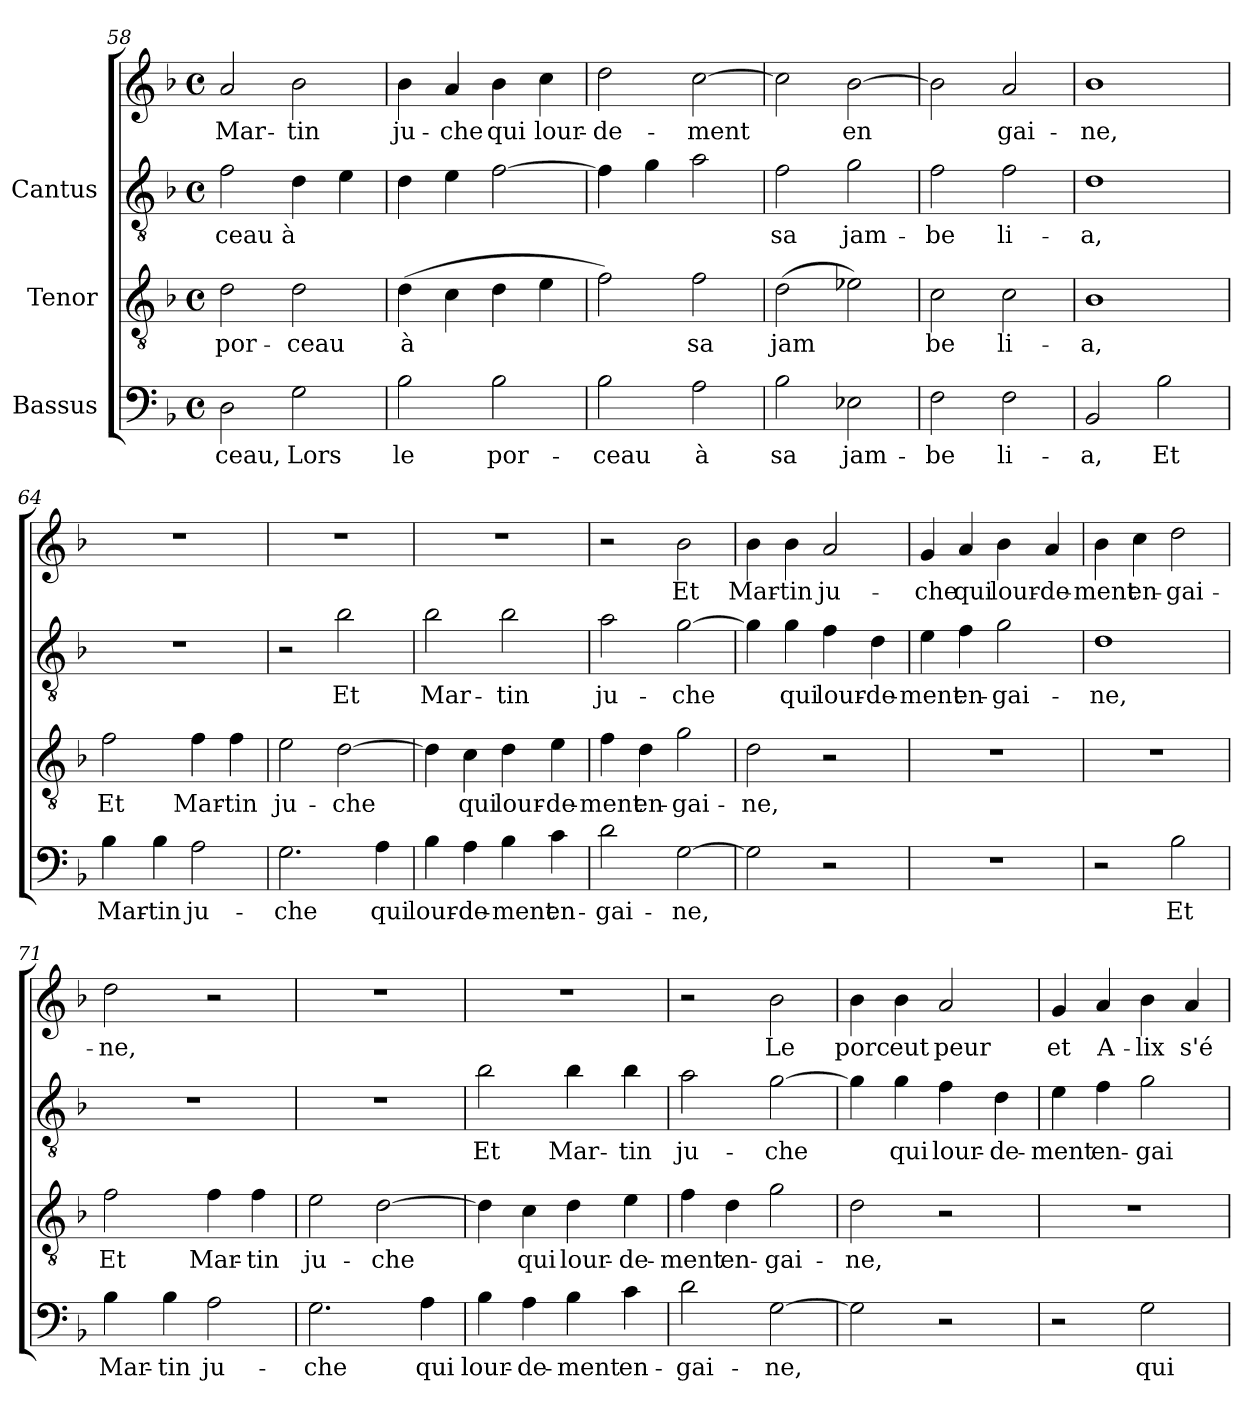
**kern	**text	**kern	**text	**kern	**text	**kern	**text
*part3	*part3	*part2	*part2	*part1	*part1	*part1	*part1
*staff4	*staff4	*staff3	*staff3	*staff2	*staff2	*staff1	*staff1
*I"Bassus	*	*I"Tenor	*	*I"Cantus	*	*	*
!!LO:LB:g=z
*clefF4	*	*clefGv2	*	*clefGv2	*	*clefG2	*
*k[b-]	*	*k[b-]	*	*k[b-]	*	*k[b-]	*
*F:	*	*F:	*	*F:	*	*F:	*
*M4/4	*	*M4/4	*	*M4/4	*	*M4/4	*
*met(c)	*	*met(c)	*	*met(c)	*	*met(c)	*
=58	=58	=58	=58	=58	=58	=58	=58
!	!LO:LY:b:cj	!	!LO:LY:b:cj	!	!LO:LY:b:cj	!	!LO:LY:b:cj
2D\	-ceau,	2d\	por-	2f\	ceau	2a/	-Mar-
!	!LO:LY:b:cj	!	!LO:LY:b:cj	!	!LO:LY:b:cj	!	!LO:LY:b:cj
2G\	Lors	2d\	-ceau	4d\	à	2b-\	-tin
!	!	!	!	!	!LO:LY:b:cj	!	!
.	.	.	.	4e\	.	.	.
=59	=59	=59	=59	=59	=59	=59	=59
!	!LO:LY:b:cj	!	!LO:LY:b:cj	!	!	!	!LO:LY:b:cj
2B-\	le	(>4d\	à	4d\	.	4b-\	ju-
!	!	!	!LO:LY:b:cj	!	!	!	!LO:LY:b:cj
.	.	4c\	.	4e\	.	4a/	-che
!	!LO:LY:b:cj	!	!LO:LY:b:cj	!	!	!	!LO:LY:b:cj
2B-\	por-	4d\	.	[>2f\	.	4b-\	qui
!	!	!	!LO:LY:b:cj	!	!	!	!LO:LY:b:cj
.	.	4e\	.	.	.	4cc\	lour-
=60	=60	=60	=60	=60	=60	=60	=60
!	!LO:LY:b:cj	!	!LO:LY:b:cj	!	!	!	!LO:LY:b:cj
2B-\	-ceau	2f\)	.	4f\]	.	2dd\	-de-
.	.	.	.	4g\	.	.	.
!	!LO:LY:b:cj	!	!LO:LY:b:cj	!	!	!	!LO:LY:b:cj
2A\	à	2f\	sa	2a\	.	[>2cc\	-ment
=61	=61	=61	=61	=61	=61	=61	=61
!	!LO:LY:b:cj	!	!LO:LY:b:cj	!	!LO:LY:b:cj	!	!LO:LY:b:cj
2B-\	sa	(>2d\	jam-	2f\	-sa	2cc\]	.
!	!LO:LY:b:cj	!	!LO:LY:b:cj	!	!LO:LY:b:cj	!	!LO:LY:b:cj
2E-X\	jam-	2e-X\)	--	2g\	jam-	[>2b-\	en-
=62	=62	=62	=62	=62	=62	=62	=62
!	!LO:LY:b:cj	!	!LO:LY:b:cj	!	!LO:LY:b:cj	!	!LO:LY:b:cj
2F\	-be	2c\	-be	2f\	-be	2b-\]	-
!	!LO:LY:b:cj	!	!LO:LY:b:cj	!	!LO:LY:b:cj	!	!LO:LY:b:cj
2F\	li-	2c\	li-	2f\	li-	2a/	gai-
=63	=63	=63	=63	=63	=63	=63	=63
!	!LO:LY:b:cj	!	!LO:LY:b:cj	!	!LO:LY:b:cj	!	!LO:LY:b:cj
2BB-/	-a,	1B-	-a,	1d	a,	1b-	-ne,
!	!LO:LY:b:cj	!	!	!	!	!	!
2B-\	Et	.	.	.	.	.	.
!!LO:LB:g=z
=64	=64	=64	=64	=64	=64	=64	=64
!	!LO:LY:b:cj	!	!LO:LY:b:cj	!	!	!	!
4B-\	Mar-	2f\	Et	1r	.	1r	.
!	!LO:LY:b:cj	!	!	!	!	!	!
4B-\	-tin	.	.	.	.	.	.
!	!LO:LY:b:cj	!	!LO:LY:b:cj	!	!	!	!
2A\	ju-	4f\	Mar-	.	.	.	.
!	!	!	!LO:LY:b:cj	!	!	!	!
.	.	4f\	-tin	.	.	.	.
=65	=65	=65	=65	=65	=65	=65	=65
!	!LO:LY:b:cj	!	!LO:LY:b:cj	!	!	!	!
2.G\	-che	2e\	ju-	2r	.	1r	.
!	!	!	!LO:LY:b:cj	!	!LO:LY:b:cj	!	!
.	.	[>2d\	-che	2b-\	Et	.	.
!	!LO:LY:b:cj	!	!	!	!	!	!
4A\	qui	.	.	.	.	.	.
=66	=66	=66	=66	=66	=66	=66	=66
!	!LO:LY:b:cj	!	!LO:LY:b:cj	!	!LO:LY:b:cj	!	!
4B-\	lour-	4d\]	.	2b-\	Mar-	1r	.
!	!LO:LY:b:cj	!	!LO:LY:b:cj	!	!	!	!
4A\	-de-	4c\	qui	.	.	.	.
!	!LO:LY:b:cj	!	!LO:LY:b:cj	!	!LO:LY:b:cj	!	!
4B-\	-ment	4d\	lour-	2b-\	-tin	.	.
!	!LO:LY:b:cj	!	!LO:LY:b:cj	!	!	!	!
4c\	en-	4e\	-de-	.	.	.	.
=67	=67	=67	=67	=67	=67	=67	=67
!	!LO:LY:b:cj	!	!LO:LY:b:cj	!	!LO:LY:b:cj	!	!
2d\	-gai-	4f\	-ment	2a\	ju-	2r	.
!	!	!	!LO:LY:b:cj	!	!	!	!
.	.	4d\	en-	.	.	.	.
!	!LO:LY:b:cj	!	!LO:LY:b:cj	!	!LO:LY:b:cj	!	!LO:LY:b:cj
[>2G\	-ne,	2g\	-gai-	[>2g\	-che	2b-\	Et
=68	=68	=68	=68	=68	=68	=68	=68
!	!	!	!LO:LY:b:cj	!	!LO:LY:b:cj	!	!LO:LY:b:cj
2G\]	.	2d\	-ne,	4g\]	-	4b-\	Mar-
!	!	!	!	!	!LO:LY:b:cj	!	!LO:LY:b:cj
.	.	.	.	4g\	qui	4b-\	-tin
!	!	!	!	!	!LO:LY:b:cj	!	!LO:LY:b:cj
2r	.	2r	.	4f\	lour-	2a/	ju-
!	!	!	!	!	!LO:LY:b:cj	!	!
.	.	.	.	4d\	-de-	.	.
!!LO:PB:g=z
=69	=69	=69	=69	=69	=69	=69	=69
!	!	!	!	!	!LO:LY:b:cj	!	!LO:LY:b:cj
1r	.	1r	.	4e\	-ment	4g/	-che
!	!	!	!	!	!LO:LY:b:cj	!	!LO:LY:b:cj
.	.	.	.	4f\	en-	4a/	qui
!	!	!	!	!	!LO:LY:b:cj	!	!LO:LY:b:cj
.	.	.	.	2g\	-gai-	4b-\	lour-
!	!	!	!	!	!	!	!LO:LY:b:cj
.	.	.	.	.	.	4a/	-de-
=70	=70	=70	=70	=70	=70	=70	=70
!	!	!	!	!	!LO:LY:b:cj	!	!LO:LY:b:cj
2r	.	1r	.	1d	-ne,	4b-\	-ment
!	!	!	!	!	!	!	!LO:LY:b:cj
.	.	.	.	.	.	4cc\	en-
!	!LO:LY:b:cj	!	!	!	!	!	!LO:LY:b:cj
2B-\	Et	.	.	.	.	2dd\	-gai-
=71	=71	=71	=71	=71	=71	=71	=71
!	!LO:LY:b:cj	!	!LO:LY:b:cj	!	!	!	!LO:LY:b:cj
4B-\	Mar-	2f\	Et	1r	.	2dd\	ne,
!	!LO:LY:b:cj	!	!	!	!	!	!
4B-\	-tin	.	.	.	.	.	.
!	!LO:LY:b:cj	!	!LO:LY:b:cj	!	!	!	!
2A\	ju-	4f\	Mar-	.	.	2r	.
!	!	!	!LO:LY:b:cj	!	!	!	!
.	.	4f\	-tin	.	.	.	.
=72	=72	=72	=72	=72	=72	=72	=72
!	!LO:LY:b:cj	!	!LO:LY:b:cj	!	!	!	!
2.G\	-che	2e\	ju-	1r	.	1r	.
!	!	!	!LO:LY:b:cj	!	!	!	!
.	.	[>2d\	-che	.	.	.	.
!	!LO:LY:b:cj	!	!	!	!	!	!
4A\	qui	.	.	.	.	.	.
=73	=73	=73	=73	=73	=73	=73	=73
!	!LO:LY:b:cj	!	!LO:LY:b:cj	!	!LO:LY:b:cj	!	!
4B-\	lour-	4d\]	.	2b-\	Et	1r	.
!	!LO:LY:b:cj	!	!LO:LY:b:cj	!	!	!	!
4A\	-de-	4c\	qui	.	.	.	.
!	!LO:LY:b:cj	!	!LO:LY:b:cj	!	!LO:LY:b:cj	!	!
4B-\	-ment	4d\	lour-	4b-\	Mar-	.	.
!	!LO:LY:b:cj	!	!LO:LY:b:cj	!	!LO:LY:b:cj	!	!
4c\	en-	4e\	-de-	4b-\	-tin	.	.
!!LO:LB:g=z
=74	=74	=74	=74	=74	=74	=74	=74
!	!LO:LY:b:cj	!	!LO:LY:b:cj	!	!LO:LY:b:cj	!	!
2d\	-gai-	4f\	-ment	2a\	ju-	2r	.
!	!	!	!LO:LY:b:cj	!	!	!	!
.	.	4d\	en-	.	.	.	.
!	!LO:LY:b:cj	!	!LO:LY:b:cj	!	!LO:LY:b:cj	!	!LO:LY:b:cj
[>2G\	-ne,	2g\	-gai-	[>2g\	-che	2b-\	Le
=75	=75	=75	=75	=75	=75	=75	=75
!	!	!	!LO:LY:b:cj	!	!LO:LY:b:cj	!	!LO:LY:b:cj
2G\]	.	2d\	-ne,	4g\]	.	4b-\	porc
!	!	!	!	!	!LO:LY:b:cj	!	!LO:LY:b:cj
.	.	.	.	4g\	qui	4b-\	eut
!	!	!	!	!	!LO:LY:b:cj	!	!LO:LY:b:cj
2r	.	2r	.	4f\	lour-	2a/	peur
!	!	!	!	!	!LO:LY:b:cj	!	!
.	.	.	.	4d\	-de-	.	.
=76	=76	=76	=76	=76	=76	=76	=76
!	!	!	!	!	!LO:LY:b:cj	!	!LO:LY:b:cj
2r	.	1r	.	4e\	-ment	4g/	-et
!	!	!	!	!	!LO:LY:b:cj	!	!LO:LY:b:cj
.	.	.	.	4f\	en-	4a/	A-
!	!LO:LY:b:cj	!	!	!	!LO:LY:b:cj	!	!LO:LY:b:cj
2G\	qui	.	.	2g\	-gai-	4b-\	-lix
!	!	!	!	!	!	!	!LO:LY:b:cj
.	.	.	.	.	.	4a/	s'é-
=	=	=	=	=	=	=	=
*-	*-	*-	*-	*-	*-	*-	*-
